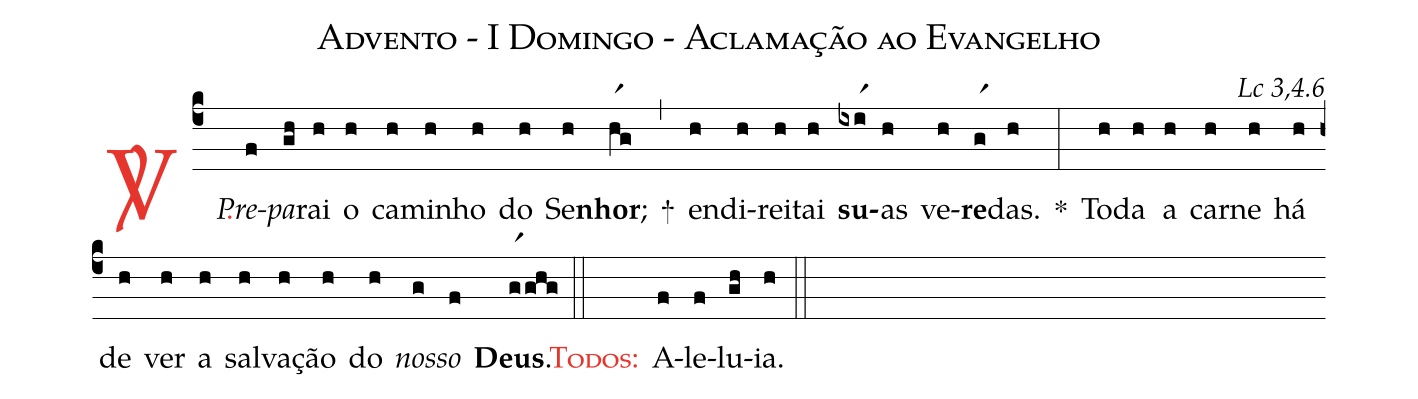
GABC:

name: Advento - I Domingo - Aclamação ao Evangelho;
commentary: Lc 3,4.6;
%%
(c4)

<c><sp>V/</sp>.</c>() <i>Pre</i>(f)<i>pa</i>(gh)rai(h) o(h) ca(h)mi(h)nho(h) do(h) Se(h)<b>nhor</b>;(hr1g) +(,) en(h)di(h)rei(h)tai(h) <b>su</b>(ixir1)as(h) ve(h)<b>re</b>(gr1)das.(h) *(:) To(h)da(h) a(h) car(h)ne(h) há(h) de(h) ver(h) a(h) sal(h)va(h)ção(h) do(h) <i>nos</i>(g)<i>so</i>(f) <b>Deus</b>.(gr1ghg)

(::)

<c><sc>Todos</sc>:</c>() A(f)le(f)lu(gh)ia.(h)

(::)
